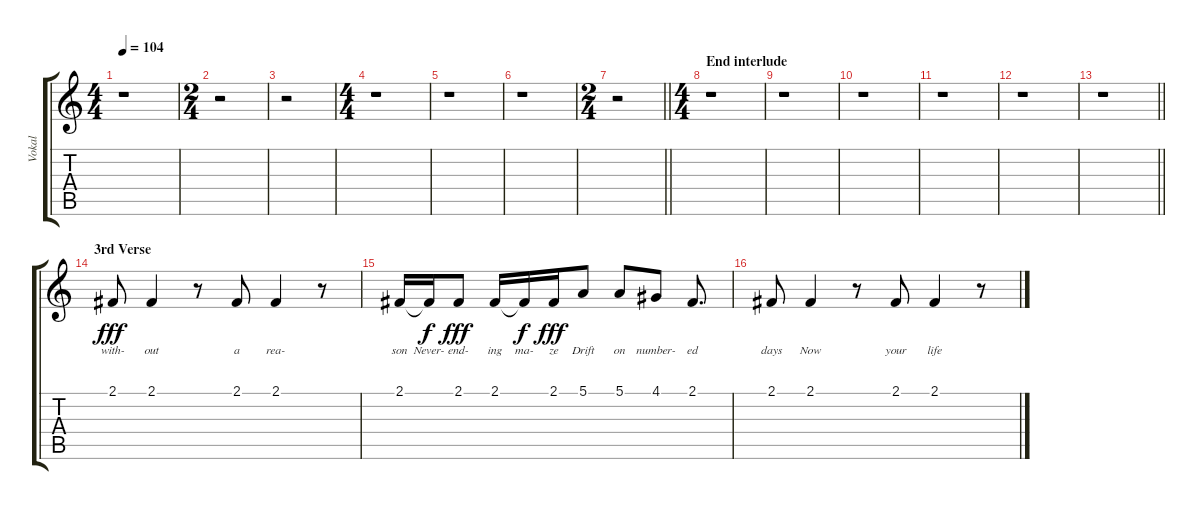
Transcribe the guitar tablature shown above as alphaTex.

\track ("Vokal" "Vokal") {mute instrument lead6voice}
\staff {score tabs}
\tuning (E4 B3 G3 D3 A2 E2) {hide}
\ts (4 4)
\tempo 104
\clef g2
\ks c
r.1{dy f} |
\ts (2 4)
r.2 |
r.2 |
\ts (4 4)
r.1 |
r.1 |
r.1 |
\ts (2 4)
\barLineRight lightlight
r.2 |
\ts (4 4)
\section ("" "End interlude")
r.1 |
r.1 |
r.1 |
r.1 |
r.1 |
\barLineRight lightlight
r.1 |
\section ("" "3rd Verse")
2.1.8{lyrics (0 "with-") lyrics (1 "") lyrics (2 "") lyrics (3 "") lyrics (4 "") dy fff volume 10} 2.1.4{lyrics (0 "out") lyrics (1 "") lyrics (2 "") lyrics (3 "") lyrics (4 "")} r.8 2.1.8{lyrics (0 "a") lyrics (1 "") lyrics (2 "") lyrics (3 "") lyrics (4 "")} 2.1.4{lyrics (0 "rea-") lyrics (1 "") lyrics (2 "") lyrics (3 "") lyrics (4 "")} r.8 |
2.1.16{lyrics (0 "son") lyrics (1 "") lyrics (2 "") lyrics (3 "") lyrics (4 "")} 2.1{t}.16{lyrics (0 "Never-") lyrics (1 "") lyrics (2 "") lyrics (3 "") lyrics (4 "") dy f} 2.1.8{lyrics (0 "end-") lyrics (1 "") lyrics (2 "") lyrics (3 "") lyrics (4 "") dy fff} 2.1.16{lyrics (0 "ing") lyrics (1 "") lyrics (2 "") lyrics (3 "") lyrics (4 "")} 2.1{t}.16{lyrics (0 "ma-") lyrics (1 "") lyrics (2 "") lyrics (3 "") lyrics (4 "") dy f} 2.1.16{lyrics (0 "ze") lyrics (1 "") lyrics (2 "") lyrics (3 "") lyrics (4 "") dy fff} 5.1.8{lyrics (0 "Drift") lyrics (1 "") lyrics (2 "") lyrics (3 "") lyrics (4 "")} 5.1.8{lyrics (0 "on") lyrics (1 "") lyrics (2 "") lyrics (3 "") lyrics (4 "")} 4.1.8{lyrics (0 "number-") lyrics (1 "") lyrics (2 "") lyrics (3 "") lyrics (4 "")} 2.1.8{d lyrics (0 "ed") lyrics (1 "") lyrics (2 "") lyrics (3 "") lyrics (4 "")} |
2.1.8{lyrics (0 "days") lyrics (1 "") lyrics (2 "") lyrics (3 "") lyrics (4 "")} 2.1.4{lyrics (0 "Now") lyrics (1 "") lyrics (2 "") lyrics (3 "") lyrics (4 "")} r.8 2.1.8{lyrics (0 "your") lyrics (1 "") lyrics (2 "") lyrics (3 "") lyrics (4 "")} 2.1.4{lyrics (0 "life") lyrics (1 "") lyrics (2 "") lyrics (3 "") lyrics (4 "")} r.8
